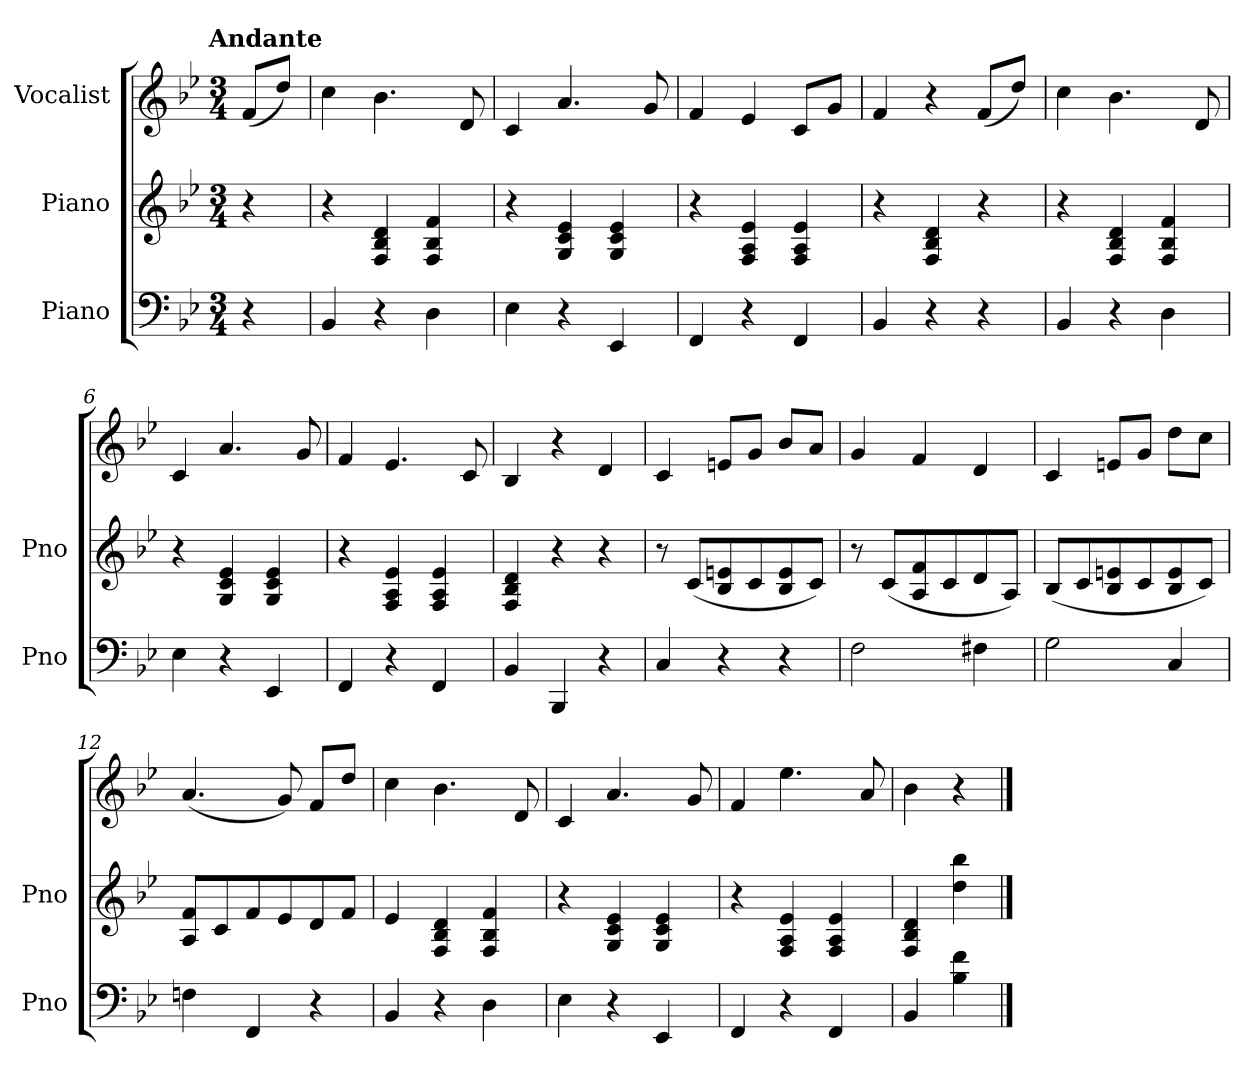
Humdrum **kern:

**kern	**kern	**kern
*part3	*part2	*part1
*staff3	*staff2	*staff1
*I"Piano	*I"Piano	*I"Vocalist
*I'Pno	*I'Pno	*
*clefF4	*clefG2	*clefG2
*k[b-e-]	*k[b-e-]	*k[b-e-]
*B-:	*B-:	*B-:
!!LO:TX:omd:t=Andante
*M3/4	*M3/4	*M3/4
*MM92	*MM92	*MM92
=	=	=
4r	4r	(8fL
.	.	8ddJ)
=1	=1	=1
4BB-	4r	4cc
4r	4F 4B- 4d	4.b-
4D	4F 4B- 4f	.
.	.	8d
=2	=2	=2
4E-	4r	4c
4r	4G 4c 4e-	4.a
4EE-	4G 4c 4e-	.
.	.	8g
=3	=3	=3
4FF	4r	4f
4r	4F 4A 4e-	4e-
4FF	4F 4A 4e-	8cL
.	.	8gJ
=4	=4	=4
4BB-	4r	4f
4r	4F 4B- 4d	4r
4r	4r	(8fL
.	.	8ddJ)
=5	=5	=5
4BB-	4r	4cc
4r	4F 4B- 4d	4.b-
4D	4F 4B- 4f	.
.	.	8d
=6	=6	=6
4E-	4r	4c
4r	4G 4c 4e-	4.a
4EE-	4G 4c 4e-	.
.	.	8g
=7	=7	=7
4FF	4r	4f
4r	4F 4A 4e-	4.e-
4FF	4F 4A 4e-	.
.	.	8c
=8	=8	=8
4BB-	4F 4B- 4d	4B-
4BBB-	4r	4r
4r	4r	4d
=9	=9	=9
4C	8r	4c
.	(8cL	.
4r	8B- 8en	8enL
.	8c	8gJ
4r	8B- 8e	8b-L
.	8cJ)	8aJ
=10	=10	=10
2F	8r	4g
.	(8cL	.
.	8A 8f	4f
.	8c	.
4F#X	8d	4d
.	8AJ)	.
=11	=11	=11
2G	(8B-L	4c
.	8c	.
.	8B- 8en	8enL
.	8c	8gJ
4C	8B- 8e	8ddL
.	8cJ)	8ccJ
=12	=12	=12
4Fn	8A 8fL	(4.a
.	8c	.
4FF	8f	.
.	8e-	8g)
4r	8d	8fL
.	8fJ	8ddJ
=13	=13	=13
4BB-	4e-	4cc
4r	4F 4B- 4d	4.b-
4D	4F 4B- 4f	.
.	.	8d
=14	=14	=14
4E-	4r	4c
4r	4G 4c 4e-	4.a
4EE-	4G 4c 4e-	.
.	.	8g
=15	=15	=15
4FF	4r	4f
4r	4F 4A 4e-	4.ee-
4FF	4F 4A 4e-	.
.	.	8a
=16	=16	=16
4BB-	4F 4B- 4d	4b-
4B- 4f	4dd 4bb-	4r
==	==	==
*-	*-	*-
